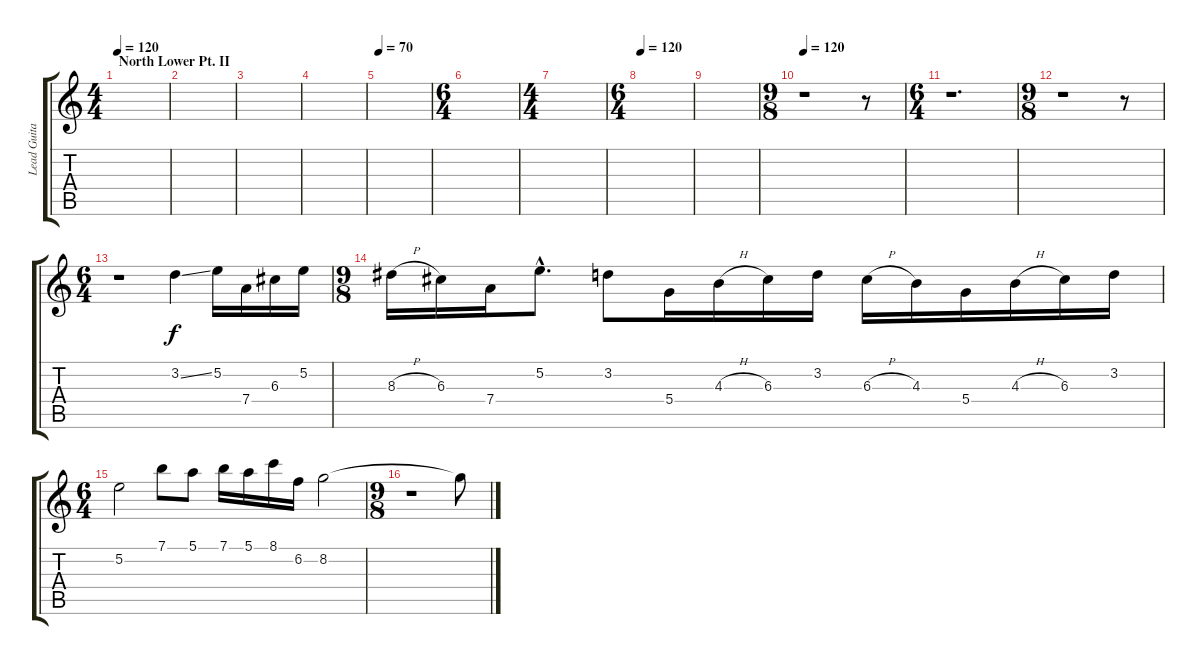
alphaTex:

\track ("Lead Guitar" "Lead Guita") {instrument overdrivenguitar}
\staff {score tabs}
\tuning (E4 B3 G3 D3 A2 E2) {hide}
\ts (4 4)
\section ("" "North Lower Pt. II")
\tempo 120
\clef g2
\ks c
|
|
|
|
\tempo 70
|
\ts (6 4)
|
\ts (4 4)
|
\ts (6 4)
\tempo 120
|
|
\ts (9 8)
\tempo 120
r.1 r.8 |
\ts (6 4)
r.1{d} |
\ts (9 8)
r.1{volume 0} r.8 |
\ts (6 4)
r.1{volume 13} 3.2{ss}.4 5.2.16 7.4.16 6.3.16 5.2.16 |
\ts (9 8)
8.3{h}.16 6.3.16 7.4.16 5.2{hac}.8{d} 3.2.8 5.4.16 4.3{h}.16 6.3.16 3.2.16 6.3{h}.16 4.3.16 5.4.16 4.3{h}.16 6.3.16 3.2.16 |
\ts (6 4)
5.2.2 7.1.8 5.1.8 7.1.16 5.1.16 8.1.16 6.2.16 8.2.2 |
\ts (9 8)
r.1 8.2{t}.8
